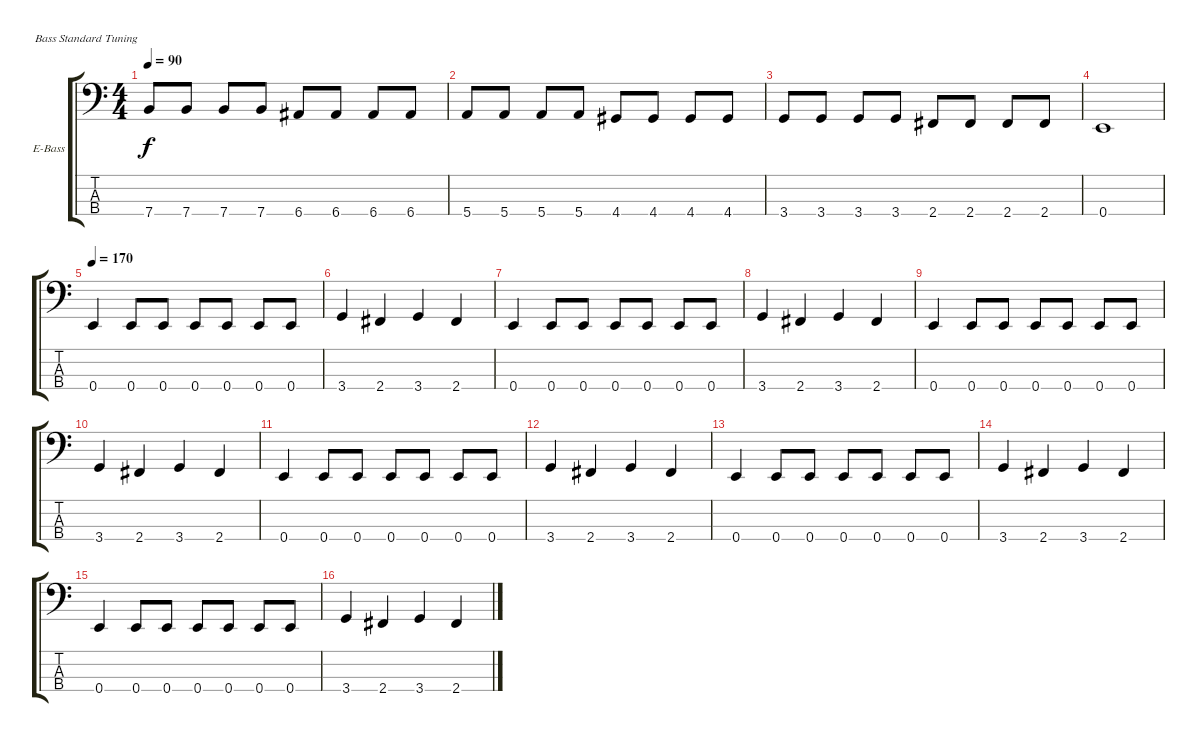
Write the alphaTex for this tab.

\defaultSystemsLayout 4
\bracketExtendMode groupsimilarinstruments
\firstSystemTrackNameOrientation horizontal
\otherSystemsTrackNameOrientation horizontal
\track ("Electric Bass" "E-Bass") {instrument electricbassfinger}
\staff {score tabs}
\tuning (G2 D2 A1 E1)
\ts (4 4)
\tempo 90
\clef f4
\ks c
7.4.8{dy f instrument electricbassfinger} 7.4.8 7.4.8 7.4.8 6.4.8 6.4.8 6.4.8 6.4.8 |
5.4.8 5.4.8 5.4.8 5.4.8 4.4.8 4.4.8 4.4.8 4.4.8 |
3.4.8 3.4.8 3.4.8 3.4.8 2.4.8 2.4.8 2.4.8 2.4.8 |
0.4.1 |
\tempo 170
0.4.4 0.4.8 0.4.8 0.4.8 0.4.8 0.4.8 0.4.8 |
3.4.4 2.4.4 3.4.4 2.4.4 |
0.4.4 0.4.8 0.4.8 0.4.8 0.4.8 0.4.8 0.4.8 |
3.4.4 2.4.4 3.4.4 2.4.4 |
0.4.4 0.4.8 0.4.8 0.4.8 0.4.8 0.4.8 0.4.8 |
3.4.4 2.4.4 3.4.4 2.4.4 |
0.4.4 0.4.8 0.4.8 0.4.8 0.4.8 0.4.8 0.4.8 |
3.4.4 2.4.4 3.4.4 2.4.4 |
0.4.4 0.4.8 0.4.8 0.4.8 0.4.8 0.4.8 0.4.8 |
3.4.4 2.4.4 3.4.4 2.4.4 |
0.4.4 0.4.8 0.4.8 0.4.8 0.4.8 0.4.8 0.4.8 |
3.4.4 2.4.4 3.4.4 2.4.4
